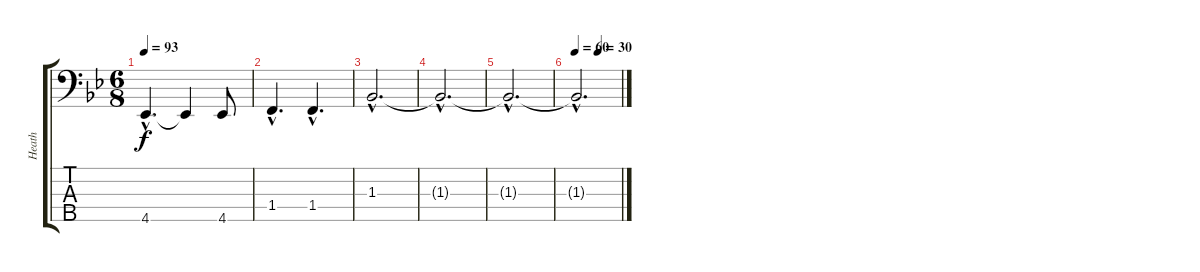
\track ("Heath" "Heath") {instrument electricbassfinger}
\staff {score tabs}
\tuning (G2 D2 A1 E1 B0) {hide}
\ts (6 8)
\tempo 93
\clef f4
\ks bb
4.5{hac}.4{d dy f} 4.5{t}.4 4.5.8 |
1.4{hac}.4{d} 1.4{hac}.4{d} |
1.3{hac}.2{d} |
1.3{hac t}.2{d} |
1.3{hac t}.2{d} |
\tempo (30 0.5)
\tempo 60
1.3{hac t}.2{d}
